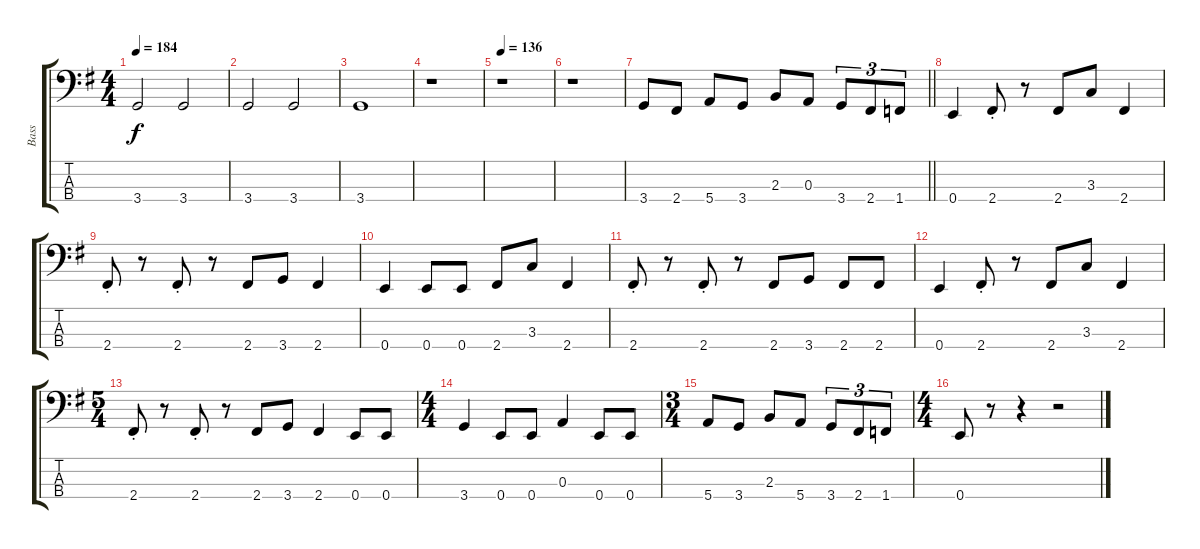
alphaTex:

\track ("Bass" "Bass") {instrument electricbassfinger}
\staff {score tabs}
\tuning (G2 D2 A1 E1) {hide}
\ts (4 4)
\tempo 184
\clef f4
\ks eminor
3.4.2{dy f} 3.4.2 |
3.4.2 3.4.2 |
3.4.1 |
r.1 |
\tempo 136
r.1 |
r.1 |
\barLineRight lightlight
3.4.8 2.4.8 5.4.8 3.4.8 2.3.8 0.3.8 3.4.8{tu (3 2)} 2.4.8{tu (3 2)} 1.4.8{tu (3 2)} |
0.4.4 2.4{st}.8 r.8 2.4.8 3.3.8 2.4.4 |
2.4{st}.8 r.8 2.4{st}.8 r.8 2.4.8 3.4.8 2.4.4 |
0.4.4 0.4.8 0.4.8 2.4.8 3.3.8 2.4.4 |
2.4{st}.8 r.8 2.4{st}.8 r.8 2.4.8 3.4.8 2.4.8 2.4.8 |
0.4.4 2.4{st}.8 r.8 2.4.8 3.3.8 2.4.4 |
\ts (5 4)
2.4{st}.8 r.8 2.4{st}.8 r.8 2.4.8 3.4.8 2.4.4 0.4.8 0.4.8 |
\ts (4 4)
3.4.4 0.4.8 0.4.8 0.3.4 0.4.8 0.4.8 |
\ts (3 4)
5.4.8 3.4.8 2.3.8 5.4.8 3.4.8{tu (3 2)} 2.4.8{tu (3 2)} 1.4.8{tu (3 2)} |
\ts (4 4)
0.4.8 r.8 r.4 r.2
